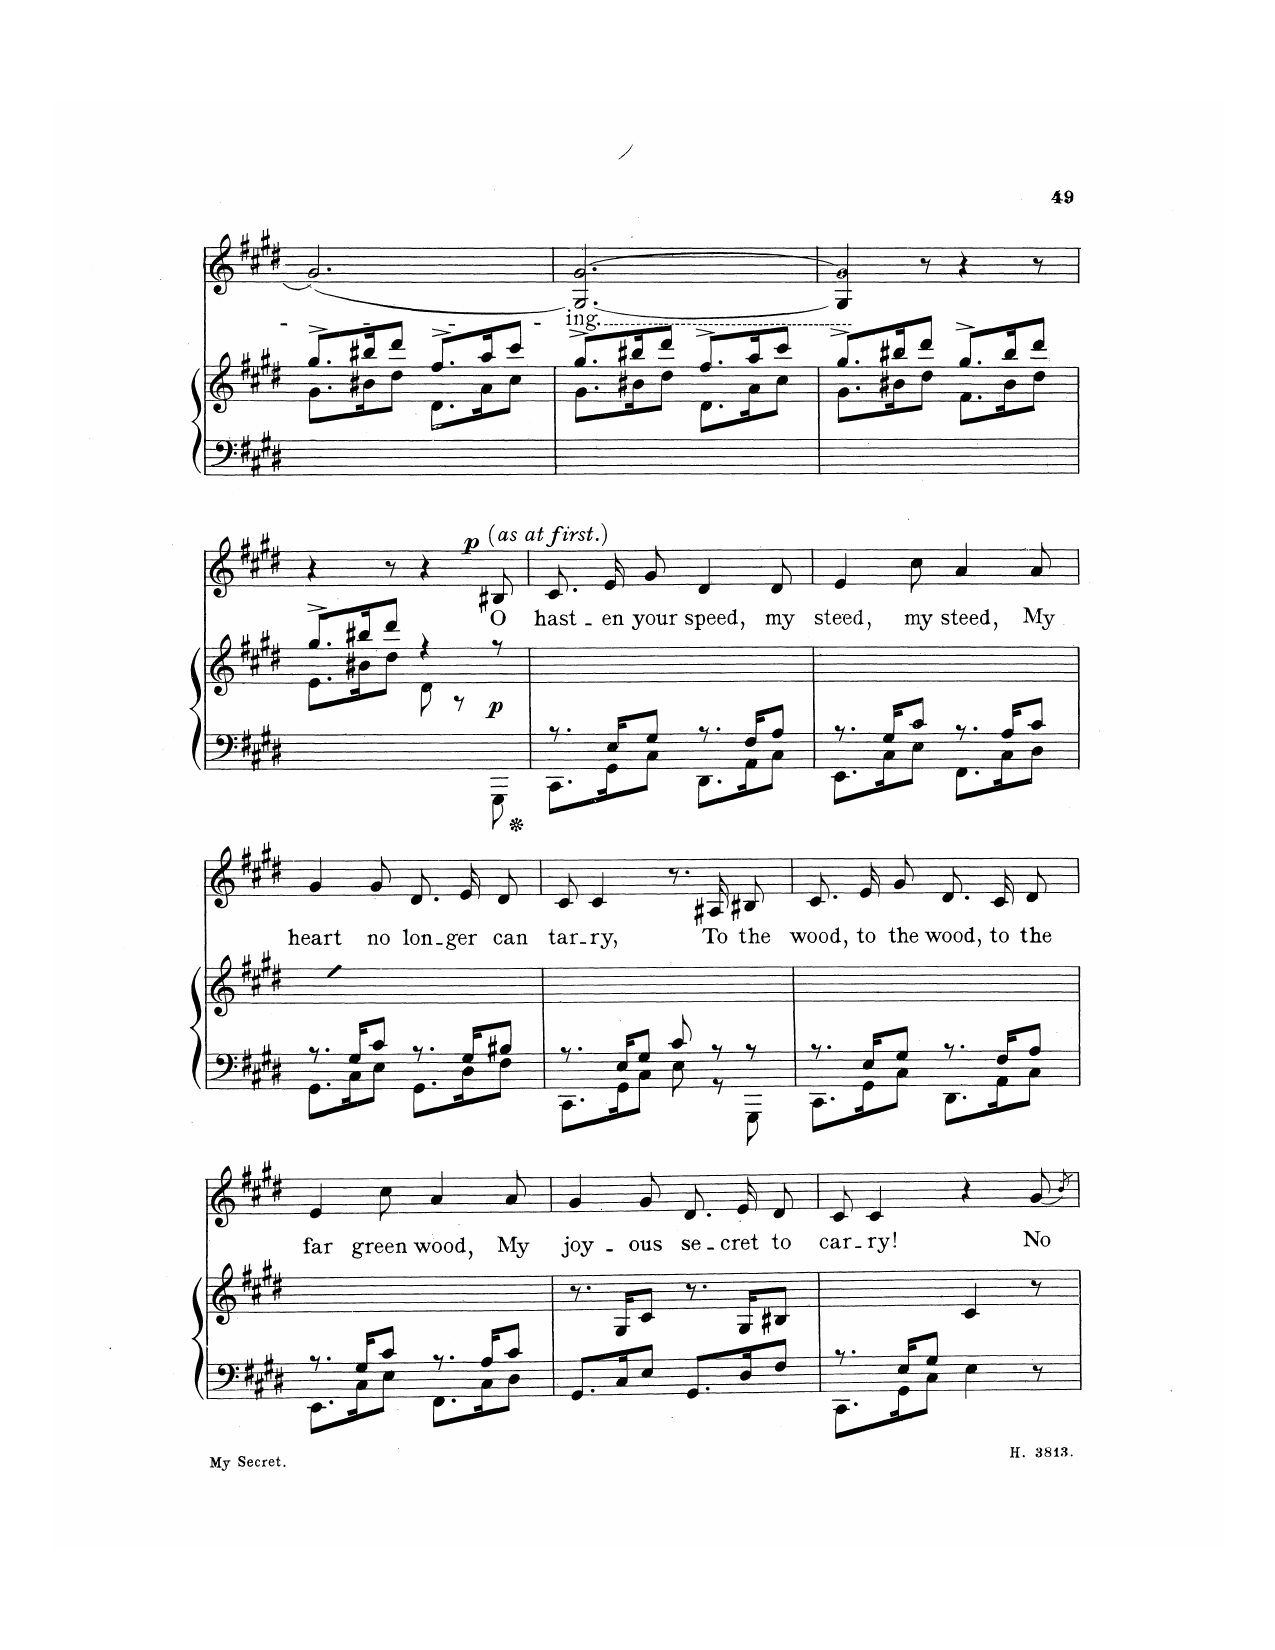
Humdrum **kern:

**kern	**kern	**dynam	**kern	**text	**dynam
*part2	*part2	*part2	*part1	*part1	*part1
*staff3	*staff2	*staff2/3	*staff1	*staff1	*staff1
*I"Piano	*	*	*I"Baritone	*	*
*I'Pno	*	*	*	*	*
*clefF4	*clefG2	*	*clefGv2	*	*
*k[f#c#g#d#]	*k[f#c#g#d#]	*	*k[f#c#g#d#]	*	*
*M6/8	*M6/8	*	*M6/8	*	*
=21	=21	=21	=21	=21	=21
*	*^	*	*	*	*
2.ryy	8.gg#^>/L	8.g#\L	.	(2.G#/]	.	.
.	16bb#X/K	16b#X\K	.	.	.	.
.	8ddd#/J	8dd#\J	.	.	.	.
.	8.ff#^>/L	8.d#\L	.	.	.	.
.	16aa/K	16a\K	.	.	.	.
.	8ccc#/J	8cc#\J	.	.	.	.
=22	=22	=22	=22	=22	=22	=22
2.ryy	8.gg#^>/L	8.g#\L	.	[2.GG#/ [2.G#/)	-ing.	.
.	16bb#X/K	16b#X\K	.	.	.	.
.	8ddd#/J	8dd#\J	.	.	.	.
.	8.ff#^>/L	8.d#\L	.	.	.	.
.	16aa/K	16a\K	.	.	.	.
.	8ccc#/J	8cc#\J	.	.	.	.
=23	=23	=23	=23	=23	=23	=23
2.ryy	8.gg#^>/L	8.g#\L	.	4GG#/] 4G#/]	.	.
.	16bb#X/K	16b#X\K	.	.	.	.
.	8ddd#/J	8dd#\J	.	8r	.	.
.	8.gg#^>/L	8.f#\L	.	4r	.	.
.	16bb#/K	16b#\K	.	.	.	.
.	8ddd#/J	8dd#\J	.	8r	.	.
=24	=24	=24	=24	=24	=24	=24
2ryy	8.gg#^>/L	8.e\L	.	4r	.	.
.	16bb#X/K	16b#X\K	.	.	.	.
.	8ddd#/J	8dd#\J	.	8r	.	.
.	4r	8d#\	.	4r	.	.
8r	.	4ryy	.	.	.	.
!	!	!	!LO:DY:a=2	!	!	!LO:DY:a
!	!	!	!	!	!	!LO:DY:n=1:a
8GGG#/	8r	.	p	8BB#X/	O	p other-dynamics
*	*v	*v	*	*	*	*
=25	=25	=25	=25	=25	=25
*^	*	*	*	*	*
8.ryy	8.CC#\L	8.r	.	8.C#/L	has-	.
16E/KL	16GG#\K	8.ryy	.	16E/K	-ten	.
8G#/J	8C#\J	.	.	8G#/J	your	.
8.ryy	8.DD#\L	8.r	.	4D#/	speed,	.
16F#/KL	16AA\K	8.ryy	.	.	.	.
8A/J	8C#\J	.	.	8D#/	my	.
=26	=26	=26	=26	=26	=26	=26
8.ryy	8.EE\L	8.r	.	4E/	steed,	.
16G#/KL	16C#\K	8.ryy	.	.	.	.
8c#/J	8E\J	.	.	8c#\	my	.
8.ryy	8.FF#\L	8.r	.	4A/	steed,	.
16A/KL	16C#\K	8.ryy	.	.	.	.
8c#/J	8D#\J	.	.	8A/	My	.
=27	=27	=27	=27	=27	=27	=27
8.ryy	8.GG#\L	8.r	.	4G#/	heart	.
16G#/KL	16C#\K	8.ryy	.	.	.	.
8c#/J	8E\J	.	.	8G#/	no	.
8.ryy	8.GG#\L	8.r	.	8.D#/L	lon-	.
16G#/KL	16D#\K	8.ryy	.	16E/K	-ger	.
8B#X/J	8F#\J	.	.	8D#/J	can	.
=28	=28	=28	=28	=28	=28	=28
8.ryy	8.CC#\L	8.r	.	8C#/	tar-	.
.	.	.	.	4C#/	-ry,	.
16E/KL	16GG#\K	16ryy	.	.	.	.
8G#/J	8C#\J	.	.	.	.	.
8c#/	8E\	.	.	8.r	.	.
4ryy	8r	8r	.	.	.	.
.	.	.	.	16AA#X/KL	To	.
.	8GGG#\	8r	.	8BB#X/J	the	.
=29	=29	=29	=29	=29	=29	=29
8.ryy	8.CC#\L	8.r	.	8.C#/L	wood,	.
16E/KL	16GG#\K	8.ryy	.	16E/K	to	.
8G#/J	8C#\J	.	.	8G#/J	the	.
8.ryy	8.DD#\L	8.r	.	8.D#/L	wood,	.
16F#/KL	16AA\K	8.ryy	.	16C#/K	to	.
8A/J	8C#\J	.	.	8D#/J	the	.
=30	=30	=30	=30	=30	=30	=30
8.ryy	8.EE\L	8.r	.	4E/	far	.
16G#/KL	16C#\K	8.ryy	.	.	.	.
8c#/J	8E\J	.	.	8c#\	green	.
8.ryy	8.FF#\L	8.r	.	4A/	wood,	.
16A/KL	16C#\K	8.ryy	.	.	.	.
8c#/J	8D#\J	.	.	8A/	My	.
*v	*v	*	*	*	*	*
=31	=31	=31	=31	=31	=31
8.GG#/L	8.r	.	4G#/	joy-	.
16C#/K	16G#/KL	.	.	.	.
8E/J	8c#/J	.	8G#/	-ous	.
8.GG#/L	8.r	.	8.D#/L	se-	.
16D#/K	16G#/KL	.	16E/K	-cret	.
8F#/J	8B#X/J	.	8D#/J	to	.
=32	=32	=32	=32	=32	=32
*^	*	*	*^	*	*
8.ryy	8.CC#\L	8.r	.	8C#/	16...ryy	car-	.
*	*	*	*	*v	*v	*	*
.	.	.	.	4C#/	-ry!	.
16E/KL	16GG#\K	8.ryy	.	.	.	.
8G#/J	8C#\J	.	.	.	.	.
4.ryy	4E\	4c#/	.	4r	.	.
.	8r	8r	.	8G#/	No	.
*	*	*	*	*^	*	*
.	.	.	.	.	8qB/	.	.
.	.	.	.	.	128B!	.	.
*v	*v	*	*	*v	*v	*	*
=	=	=	=	=	=
*-	*-	*-	*-	*-	*-
